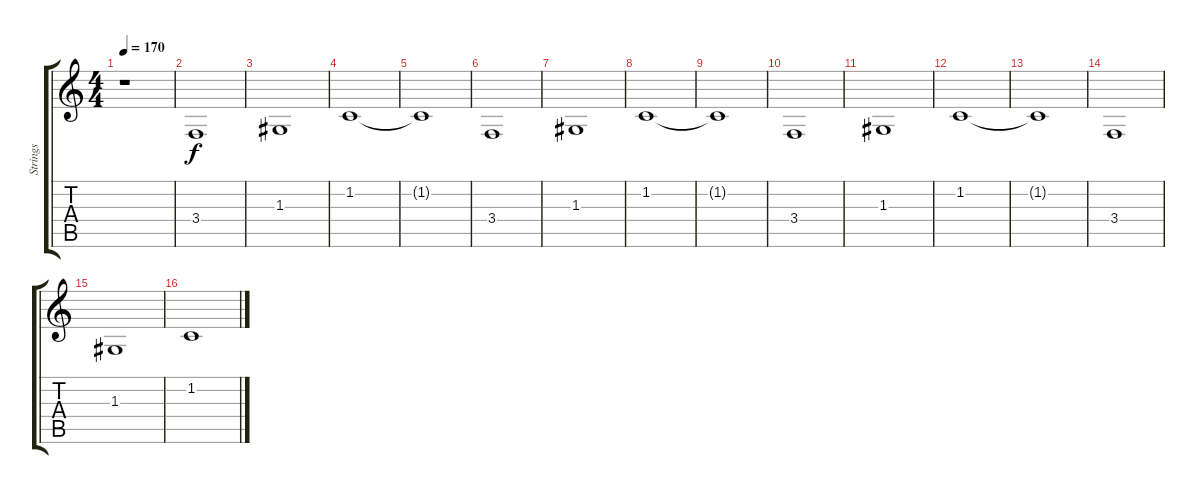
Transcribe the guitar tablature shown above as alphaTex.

\track ("Strings" "Strings") {instrument stringensemble1}
\staff {score tabs}
\tuning (E4 B3 G3 D3 A2 E2) {hide}
\ts (4 4)
\tempo 170
\clef g2
\ks c
r.1{dy f} |
3.4.1 |
1.3.1 |
1.2.1 |
1.2{t}.1 |
3.4.1 |
1.3.1 |
1.2.1 |
1.2{t}.1 |
3.4.1 |
1.3.1 |
1.2.1 |
1.2{t}.1 |
3.4.1 |
1.3.1 |
1.2.1
